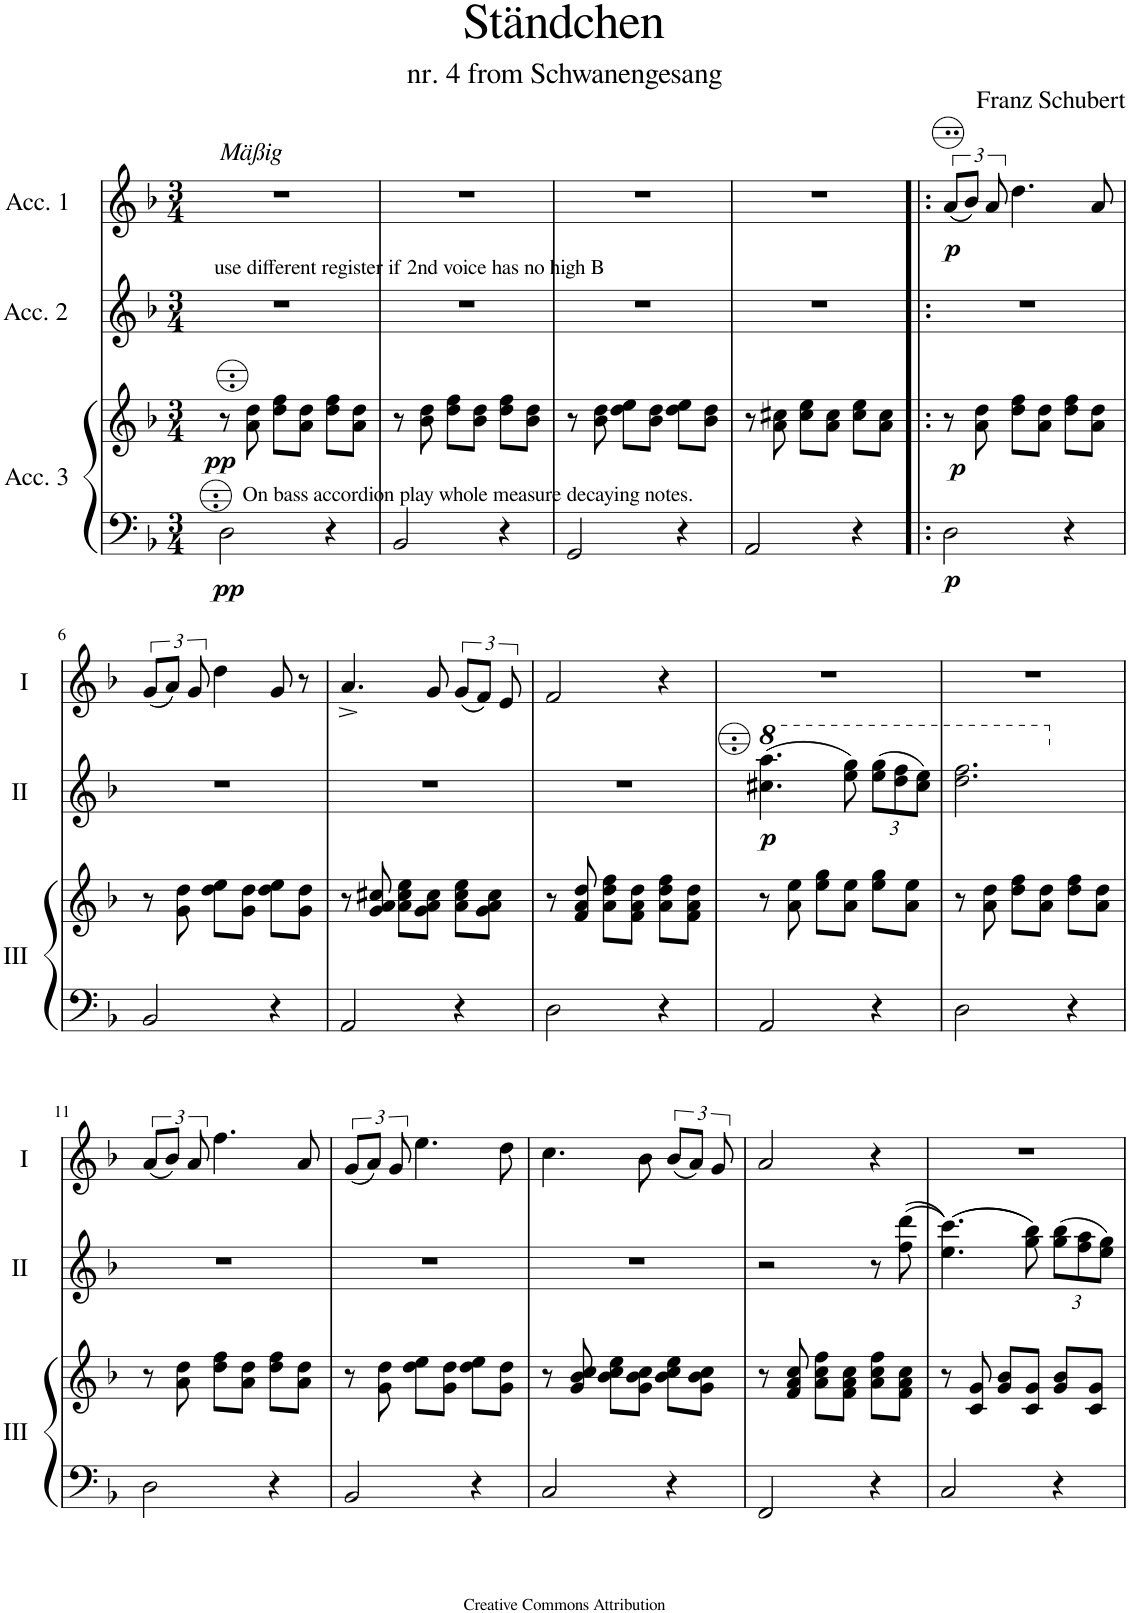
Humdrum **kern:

**kern	**kern	**dynam	**kern	**dynam	**kern	**dynam
*part3	*part3	*part3	*part2	*part2	*part1	*part1
*staff4	*staff3	*staff3/4	*staff2	*staff2	*staff1	*staff1
*I"Acc. 3	*	*	*I"Acc. 2	*	*I"Acc. 1	*
*clefF4	*clefG2	*	*clefG2	*	*clefG2	*
*Trd7c12	*Trd7c12	*	*Trd7c12	*	*	*
*k[b-]	*k[b-]	*	*k[b-]	*	*k[b-]	*
*M3/4	*M3/4	*	*M3/4	*	*M3/4	*
=1	=1	=1	=1	=1	=1	=1
!	!	!	!	!	!LO:TX:a:i:t=Mäßig	!
!	!	!	!LO:TX:a:t=use different register if 2nd voice has no high B	!	!	!
!LO:TX:a:t=On bass accordion play whole measure decaying notes.	!	!	!	!	!	!
!	!	!LO:DY:b=2	!	!	!	!
!	!	!LO:DY:n=1:b	!	!	!	!
2D\	8r	pp pp	2.r	.	2.r	.
.	8a\ 8dd\	.	.	.	.	.
.	8dd\ 8ff\L	.	.	.	.	.
.	8a\ 8dd\J	.	.	.	.	.
4r	8dd\ 8ff\L	.	.	.	.	.
.	8a\ 8dd\J	.	.	.	.	.
=2	=2	=2	=2	=2	=2	=2
2BB-/	8r	.	2.r	.	2.r	.
.	8b-\ 8dd\	.	.	.	.	.
.	8dd\ 8ff\L	.	.	.	.	.
.	8b-\ 8dd\J	.	.	.	.	.
4r	8dd\ 8ff\L	.	.	.	.	.
.	8b-\ 8dd\J	.	.	.	.	.
=3	=3	=3	=3	=3	=3	=3
2GG/	8r	.	2.r	.	2.r	.
.	8b-\ 8dd\	.	.	.	.	.
.	8dd\ 8ee\L	.	.	.	.	.
.	8b-\ 8dd\J	.	.	.	.	.
4r	8dd\ 8ee\L	.	.	.	.	.
.	8b-\ 8dd\J	.	.	.	.	.
=4	=4	=4	=4	=4	=4	=4
2AA/	8r	.	2.r	.	2.r	.
.	8a\ 8cc#X\	.	.	.	.	.
.	8cc#\ 8ee\L	.	.	.	.	.
.	8a\ 8cc#\J	.	.	.	.	.
4r	8cc#\ 8ee\L	.	.	.	.	.
.	8a\ 8cc#\J	.	.	.	.	.
=5!|:	=5!|:	=5!|:	=5!|:	=5!|:	=5!|:	=5!|:
!	!	!LO:DY:b=2	!	!	!	!LO:DY:b
2D\	8r	p	2.r	.	(12a/L	p
.	.	.	.	.	12b-/J)	.
!	!	!LO:DY:b	!	!	!	!
.	8a\ 8dd\	p	.	.	.	.
.	.	.	.	.	12a/	.
.	8dd\ 8ff\L	.	.	.	4.dd\	.
.	8a\ 8dd\J	.	.	.	.	.
4r	8dd\ 8ff\L	.	.	.	.	.
.	8a\ 8dd\J	.	.	.	8a/	.
!!LO:LB:g=z
=6	=6	=6	=6	=6	=6	=6
2BB-/	8r	.	2.r	.	(12g/L	.
.	.	.	.	.	12a/J)	.
.	8g\ 8dd\	.	.	.	.	.
.	.	.	.	.	12g/	.
.	8dd\ 8ee\L	.	.	.	4dd\	.
.	8g\ 8dd\J	.	.	.	.	.
4r	8dd\ 8ee\L	.	.	.	8g/	.
.	8g\ 8dd\J	.	.	.	8r	.
=7	=7	=7	=7	=7	=7	=7
2AA/	8r	.	2.r	.	4.a^/	.
.	8g/ 8a/ 8cc#X/	.	.	.	.	.
.	8a\ 8cc#\ 8ee\L	.	.	.	.	.
.	8g\ 8a\ 8cc#\J	.	.	.	8g/	.
4r	8a\ 8cc#\ 8ee\L	.	.	.	(12g/L	.
.	.	.	.	.	12f/J)	.
.	8g\ 8a\ 8cc#\J	.	.	.	.	.
.	.	.	.	.	12e/	.
=8	=8	=8	=8	=8	=8	=8
2D\	8r	.	2.r	.	2f/	.
.	8f/ 8a/ 8dd/	.	.	.	.	.
.	8a\ 8dd\ 8ff\L	.	.	.	.	.
.	8f\ 8a\ 8dd\J	.	.	.	.	.
4r	8a\ 8dd\ 8ff\L	.	.	.	4r	.
.	8f\ 8a\ 8dd\J	.	.	.	.	.
=9	=9	=9	=9	=9	=9	=9
*	*	*	*8va	*	*	*
!	!	!	!	!LO:DY:b	!	!
2AA/	8r	.	(4.ccc#X\ 4.aaa\	p	2.r	.
.	8a\ 8ee\	.	.	.	.	.
.	8ee\ 8gg\L	.	.	.	.	.
.	8a\ 8ee\J	.	8eee\ 8ggg\)	.	.	.
*	*	*	*Xbrackettup	*	*	*
4r	8ee\ 8gg\L	.	(12eee\ 12ggg\L	.	.	.
.	.	.	12ddd\ 12fff\	.	.	.
.	8a\ 8ee\J	.	.	.	.	.
.	.	.	12ccc#\ 12eee\J)	.	.	.
=10	=10	=10	=10	=10	=10	=10
2D\	8r	.	2.ddd\ 2.fff\	.	2.r	.
.	8a\ 8dd\	.	.	.	.	.
.	8dd\ 8ff\L	.	.	.	.	.
.	8a\ 8dd\J	.	.	.	.	.
4r	8dd\ 8ff\L	.	.	.	.	.
.	8a\ 8dd\J	.	.	.	.	.
!!LO:LB:g=z
=11	=11	=11	=11	=11	=11	=11
*	*	*	*X8va	*	*	*
2D\	8r	.	2.r	.	(12a/L	.
.	.	.	.	.	12b-/J)	.
.	8a\ 8dd\	.	.	.	.	.
.	.	.	.	.	12a/	.
.	8dd\ 8ff\L	.	.	.	4.ff\	.
.	8a\ 8dd\J	.	.	.	.	.
4r	8dd\ 8ff\L	.	.	.	.	.
.	8a\ 8dd\J	.	.	.	8a/	.
=12	=12	=12	=12	=12	=12	=12
2BB-/	8r	.	2.r	.	(12g/L	.
.	.	.	.	.	12a/J)	.
.	8g\ 8dd\	.	.	.	.	.
.	.	.	.	.	12g/	.
.	8dd\ 8ee\L	.	.	.	4.ee\	.
.	8g\ 8dd\J	.	.	.	.	.
4r	8dd\ 8ee\L	.	.	.	.	.
.	8g\ 8dd\J	.	.	.	8dd\	.
=13	=13	=13	=13	=13	=13	=13
2C/	8r	.	2.r	.	4.cc\	.
.	8g/ 8b-/ 8cc/	.	.	.	.	.
.	8b-\ 8cc\ 8ee\L	.	.	.	.	.
.	8g\ 8b-\ 8cc\J	.	.	.	8b-\	.
4r	8b-\ 8cc\ 8ee\L	.	.	.	(12b-/L	.
.	.	.	.	.	12a/J)	.
.	8g\ 8b-\ 8cc\J	.	.	.	.	.
.	.	.	.	.	12g/	.
=14	=14	=14	=14	=14	=14	=14
2FF/	8r	.	2r	.	2a/	.
.	8f/ 8a/ 8cc/	.	.	.	.	.
.	8a\ 8cc\ 8ff\L	.	.	.	.	.
.	8f\ 8a\ 8cc\J	.	.	.	.	.
4r	8a\ 8cc\ 8ff\L	.	8r	.	4r	.
.	8f\ 8a\ 8cc\J	.	(>(8ff\ 8ddd\	.	.	.
=15	=15	=15	=15	=15	=15	=15
2C/	8r	.	(>(4.ee\ 4.ccc\))	.	2.r	.
.	8c/ 8g/	.	.	.	.	.
.	8g/ 8b-/L	.	.	.	.	.
.	8c/ 8g/J	.	8gg\ 8bb-\))	.	.	.
4r	8g/ 8b-/L	.	(12gg\ 12bb-\L	.	.	.
.	.	.	12ff\ 12aa\	.	.	.
.	8c/ 8g/J	.	.	.	.	.
.	.	.	12ee\ 12gg\J)	.	.	.
=	=	=	=	=	=	=
*-	*-	*-	*-	*-	*-	*-
